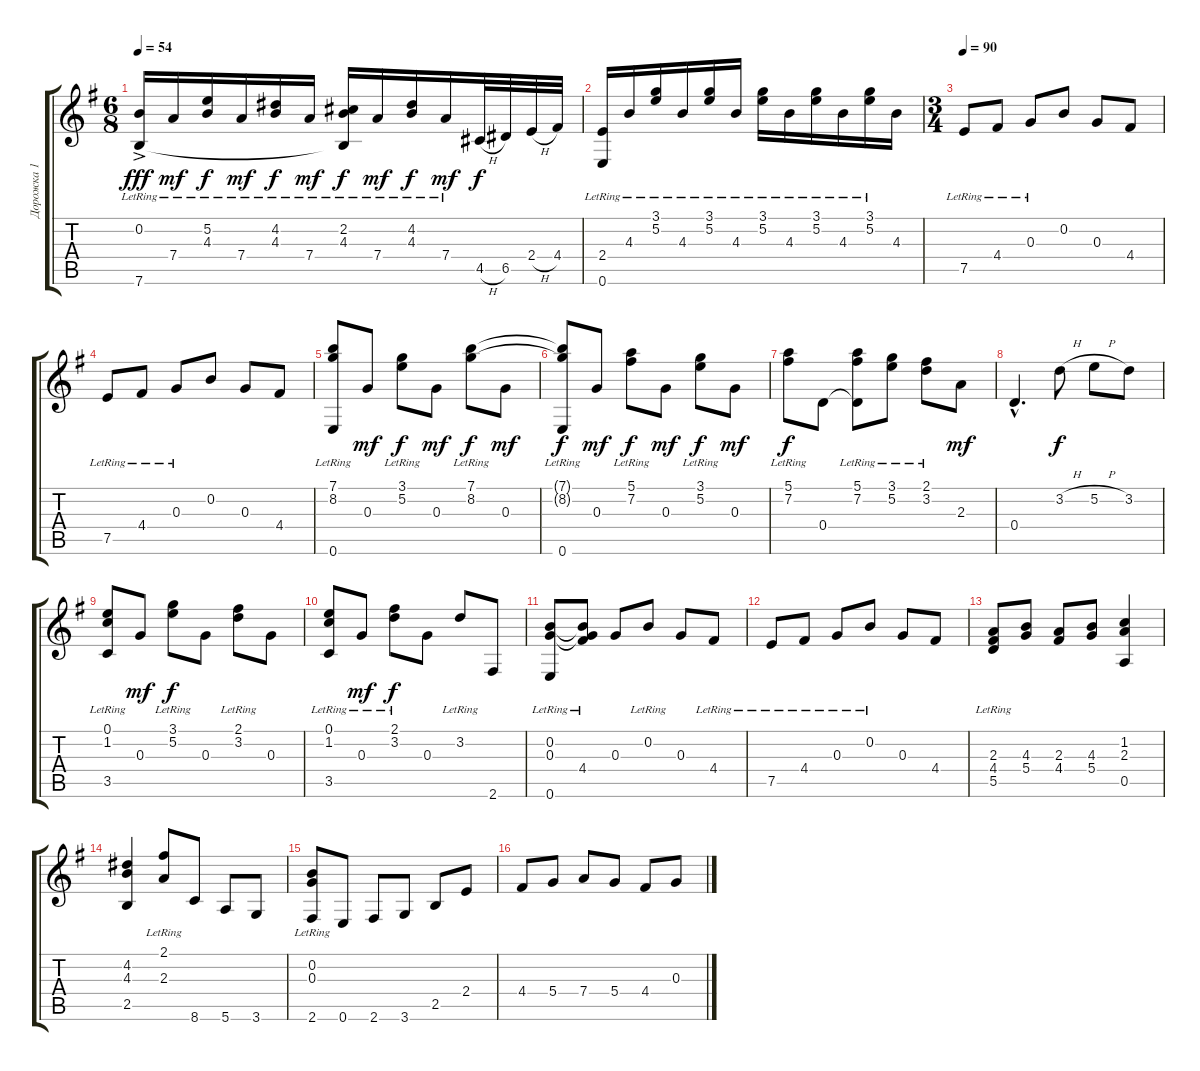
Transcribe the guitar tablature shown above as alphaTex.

\track ("Дорожка 1" "Дорожка 1") {instrument acousticguitarnylon}
\staff {score tabs}
\tuning (E4 B3 G3 D3 A2 E2) {hide}
\ts (6 8)
\tempo 54
\clef g2
\ks eminor
(0.2{ac lr} 7.6).16{dy fff} 7.4{lr}.16{dy mf} (5.2{lr} 4.3{lr}).16{dy f} 7.4{lr}.16{dy mf} (4.2{lr} 4.3{lr}).16{dy f} 7.4{lr}.16{dy mf} (2.2{lr} 4.3{lr} 7.6{t}).16{dy f} 7.4{lr}.16{dy mf} (4.2{lr} 4.3{lr}).16{dy f} 7.4{lr}.16{dy mf} 4.5{h}.32{dy f} 6.5.32 2.4{h}.32 4.4.32 |
(2.4{lr} 0.6{lr}).16 4.3{lr}.16 (3.1{lr} 5.2{lr}).16 4.3{lr}.16 (3.1{lr} 5.2{lr}).16 4.3{lr}.16 (3.1{lr} 5.2{lr}).16 4.3{lr}.16 (3.1{lr} 5.2{lr}).16 4.3{lr}.16 (3.1{lr} 5.2{lr}).16 4.3.16 |
\ts (3 4)
\tempo 90
7.5{lr}.8 4.4{lr}.8 0.3{lr}.8 0.2.8 0.3.8 4.4.8 |
7.5{lr}.8 4.4{lr}.8 0.3{lr}.8 0.2.8 0.3.8 4.4.8 |
(7.1{lr} 8.2{lr} 0.6).8 0.3.8{dy mf} (3.1{lr} 5.2{lr}).8{dy f} 0.3.8{dy mf} (7.1{lr} 8.2{lr}).8{dy f} 0.3.8{dy mf} |
(7.1{t} 8.2{t} 0.6{lr}).8{dy f} 0.3.8{dy mf} (5.1{lr} 7.2{lr}).8{dy f} 0.3.8{dy mf} (3.1{lr} 5.2{lr}).8{dy f} 0.3.8{dy mf} |
(5.1{lr} 7.2{lr}).8{dy f} 0.4.8 (5.1{lr} 7.2{lr} 0.4{t}).8 (3.1{lr} 5.2{lr}).8 (2.1{lr} 3.2{lr}).8 2.3.8{dy mf} |
0.4{hac}.4{d} 3.2{h}.8{dy f} 5.2{h}.8 3.2.8 |
(0.1{lr} 1.2{lr} 3.5{lr}).8 0.3.8{dy mf} (3.1{lr} 5.2{lr}).8{dy f} 0.3.8 (2.1{lr} 3.2{lr}).8 0.3.8 |
(0.1{lr} 1.2{lr} 3.5{lr}).8 0.3{lr}.8{dy mf} (2.1{lr} 3.2{lr}).8{dy f} 0.3.8 3.2{lr}.8 2.6.8 |
(0.2{lr} 0.3{lr} 0.6{lr}).8 (0.2{t} 0.3{t} 4.4{lr}).8 0.3.8 0.2{lr}.8 0.3.8 4.4{lr}.8 |
7.5{lr}.8 4.4{lr}.8 0.3{lr}.8 0.2{lr}.8 0.3.8 4.4.8 |
(2.3 4.4 5.5{lr}).8 (4.3 5.4).8 (2.3 4.4).8 (4.3 5.4).8 (1.2 2.3 0.5).4 |
(4.2 4.3 2.5).4 (2.1{lr} 2.3{lr}).8 8.6.8 5.6.8 3.6.8 |
(0.2{lr} 0.3{lr} 2.6).8 0.6.8 2.6.8 3.6.8 2.5.8 2.4.8 |
4.4.8 5.4.8 7.4.8 5.4.8 4.4.8 0.3.8
